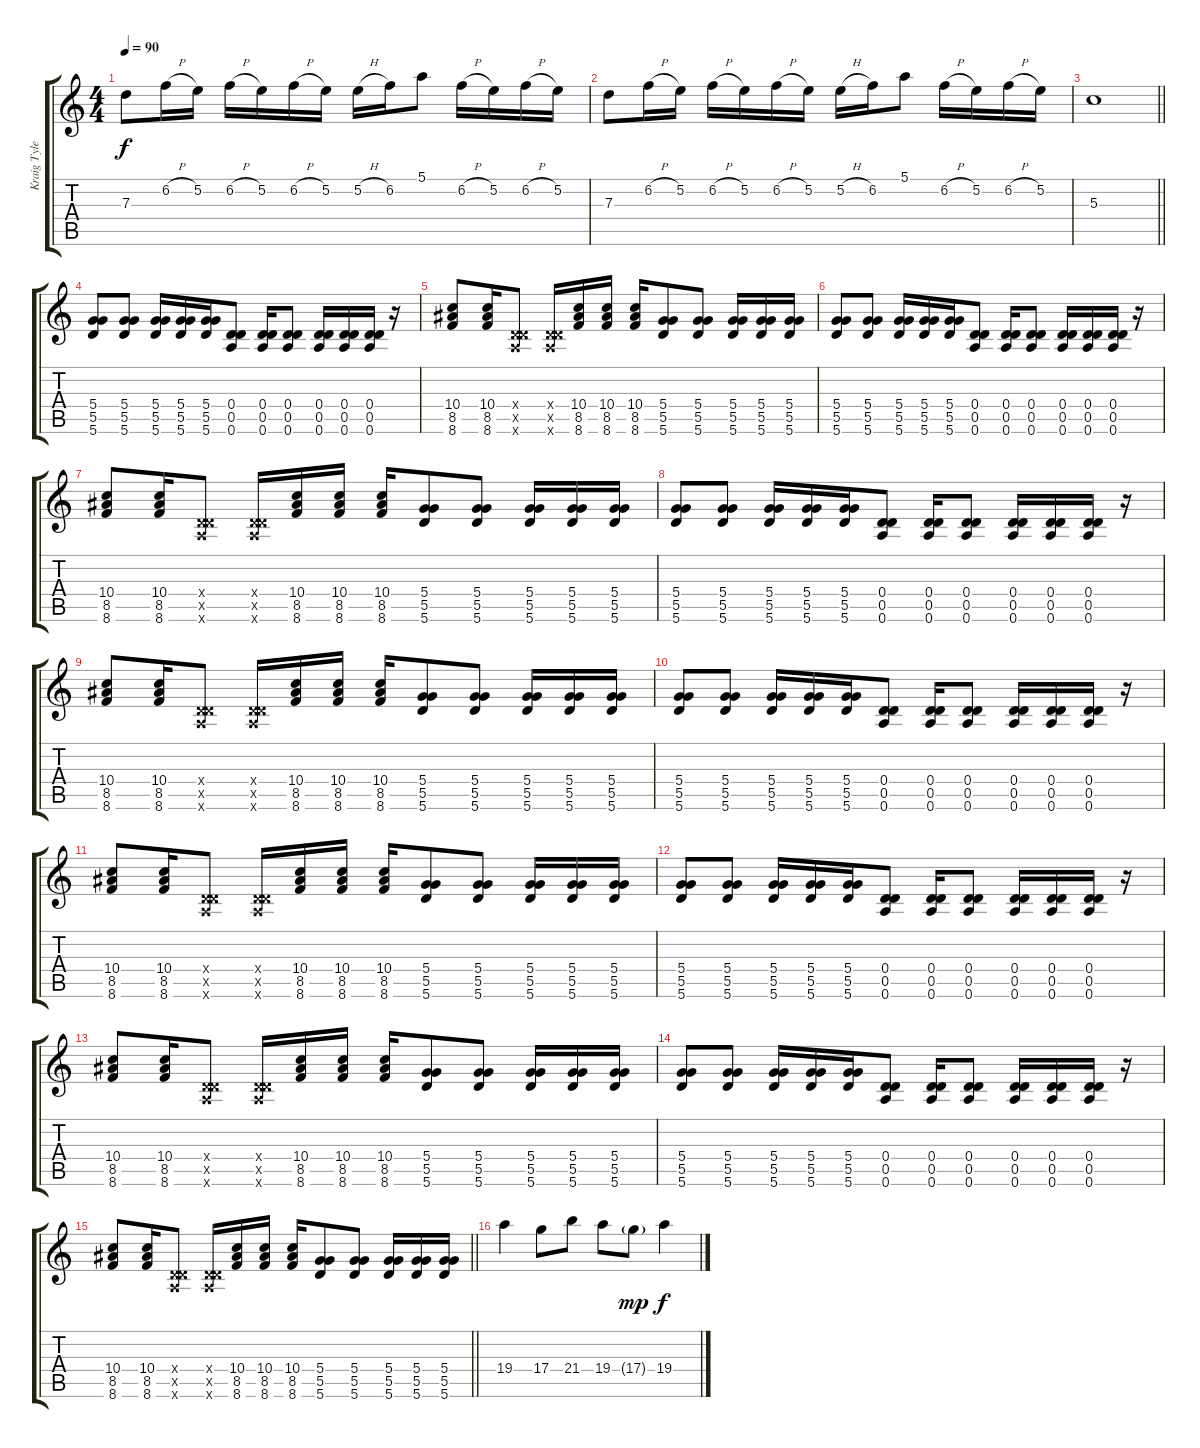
\track ("Kraig Tyler" "Kraig Tyle") {instrument electricguitarclean}
\staff {score tabs}
\tuning (E4 B3 G3 D3 A2 D3) {hide}
\ts (4 4)
\tempo 90
\clef g2
\ks c
7.3.8{dy f} 6.2{h}.16 5.2.16 6.2{h}.16 5.2.16 6.2{h}.16 5.2.16 5.2{h}.16 6.2.16 5.1.8 6.2{h}.16 5.2.16 6.2{h}.16 5.2.16 |
7.3.8 6.2{h}.16 5.2.16 6.2{h}.16 5.2.16 6.2{h}.16 5.2.16 5.2{h}.16 6.2.16 5.1.8 6.2{h}.16 5.2.16 6.2{h}.16 5.2.16 |
\barLineRight lightlight
5.3.1 |
(5.4 5.5 5.6).8 (5.4 5.5 5.6).8 (5.4 5.5 5.6).16 (5.4 5.5 5.6).16 (5.4 5.5 5.6).16 (0.4 0.5 0.6).8 (0.4 0.5 0.6).16 (0.4 0.5 0.6).8 (0.4 0.5 0.6).16 (0.4 0.5 0.6).16 (0.4 0.5 0.6).16 r.16 |
(10.4 8.5 8.6).8 (10.4 8.5 8.6).16 (0.4{x} 0.5{x} 0.6{x}).8 (0.4{x} 0.5{x} 0.6{x}).16 (10.4 8.5 8.6).16 (10.4 8.5 8.6).16 (10.4 8.5 8.6).16 (5.4 5.5 5.6).8 (5.4 5.5 5.6).8 (5.4 5.5 5.6).16 (5.4 5.5 5.6).16 (5.4 5.5 5.6).16 |
(5.4 5.5 5.6).8 (5.4 5.5 5.6).8 (5.4 5.5 5.6).16 (5.4 5.5 5.6).16 (5.4 5.5 5.6).16 (0.4 0.5 0.6).8 (0.4 0.5 0.6).16 (0.4 0.5 0.6).8 (0.4 0.5 0.6).16 (0.4 0.5 0.6).16 (0.4 0.5 0.6).16 r.16 |
(10.4 8.5 8.6).8 (10.4 8.5 8.6).16 (0.4{x} 0.5{x} 0.6{x}).8 (0.4{x} 0.5{x} 0.6{x}).16 (10.4 8.5 8.6).16 (10.4 8.5 8.6).16 (10.4 8.5 8.6).16 (5.4 5.5 5.6).8 (5.4 5.5 5.6).8 (5.4 5.5 5.6).16 (5.4 5.5 5.6).16 (5.4 5.5 5.6).16 |
(5.4 5.5 5.6).8 (5.4 5.5 5.6).8 (5.4 5.5 5.6).16 (5.4 5.5 5.6).16 (5.4 5.5 5.6).16 (0.4 0.5 0.6).8 (0.4 0.5 0.6).16 (0.4 0.5 0.6).8 (0.4 0.5 0.6).16 (0.4 0.5 0.6).16 (0.4 0.5 0.6).16 r.16 |
(10.4 8.5 8.6).8 (10.4 8.5 8.6).16 (0.4{x} 0.5{x} 0.6{x}).8 (0.4{x} 0.5{x} 0.6{x}).16 (10.4 8.5 8.6).16 (10.4 8.5 8.6).16 (10.4 8.5 8.6).16 (5.4 5.5 5.6).8 (5.4 5.5 5.6).8 (5.4 5.5 5.6).16 (5.4 5.5 5.6).16 (5.4 5.5 5.6).16 |
(5.4 5.5 5.6).8 (5.4 5.5 5.6).8 (5.4 5.5 5.6).16 (5.4 5.5 5.6).16 (5.4 5.5 5.6).16 (0.4 0.5 0.6).8 (0.4 0.5 0.6).16 (0.4 0.5 0.6).8 (0.4 0.5 0.6).16 (0.4 0.5 0.6).16 (0.4 0.5 0.6).16 r.16 |
(10.4 8.5 8.6).8 (10.4 8.5 8.6).16 (0.4{x} 0.5{x} 0.6{x}).8 (0.4{x} 0.5{x} 0.6{x}).16 (10.4 8.5 8.6).16 (10.4 8.5 8.6).16 (10.4 8.5 8.6).16 (5.4 5.5 5.6).8 (5.4 5.5 5.6).8 (5.4 5.5 5.6).16 (5.4 5.5 5.6).16 (5.4 5.5 5.6).16 |
(5.4 5.5 5.6).8 (5.4 5.5 5.6).8 (5.4 5.5 5.6).16 (5.4 5.5 5.6).16 (5.4 5.5 5.6).16 (0.4 0.5 0.6).8 (0.4 0.5 0.6).16 (0.4 0.5 0.6).8 (0.4 0.5 0.6).16 (0.4 0.5 0.6).16 (0.4 0.5 0.6).16 r.16 |
(10.4 8.5 8.6).8 (10.4 8.5 8.6).16 (0.4{x} 0.5{x} 0.6{x}).8 (0.4{x} 0.5{x} 0.6{x}).16 (10.4 8.5 8.6).16 (10.4 8.5 8.6).16 (10.4 8.5 8.6).16 (5.4 5.5 5.6).8 (5.4 5.5 5.6).8 (5.4 5.5 5.6).16 (5.4 5.5 5.6).16 (5.4 5.5 5.6).16 |
(5.4 5.5 5.6).8 (5.4 5.5 5.6).8 (5.4 5.5 5.6).16 (5.4 5.5 5.6).16 (5.4 5.5 5.6).16 (0.4 0.5 0.6).8 (0.4 0.5 0.6).16 (0.4 0.5 0.6).8 (0.4 0.5 0.6).16 (0.4 0.5 0.6).16 (0.4 0.5 0.6).16 r.16 |
\barLineRight lightlight
(10.4 8.5 8.6).8 (10.4 8.5 8.6).16 (0.4{x} 0.5{x} 0.6{x}).8 (0.4{x} 0.5{x} 0.6{x}).16 (10.4 8.5 8.6).16 (10.4 8.5 8.6).16 (10.4 8.5 8.6).16 (5.4 5.5 5.6).8 (5.4 5.5 5.6).8 (5.4 5.5 5.6).16 (5.4 5.5 5.6).16 (5.4 5.5 5.6).16 |
19.4.4 17.4.8 21.4.8 19.4.8 17.4{g}.8{dy mp} 19.4.4{dy f}
